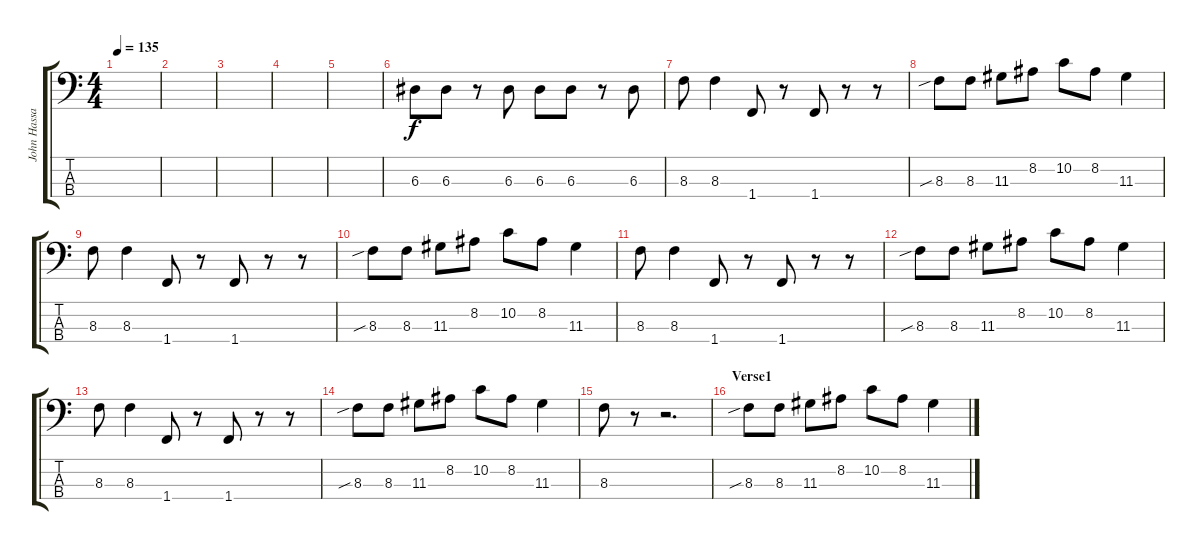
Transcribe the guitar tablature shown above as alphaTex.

\track ("John Hassall" "John Hassa") {instrument electricbasspick}
\staff {score tabs}
\tuning (G2 D2 A1 E1) {hide}
\ts (4 4)
\tempo 135
\clef f4
\ks c
|
|
|
|
|
6.3.8 6.3.8 r.8 6.3.8 6.3.8 6.3.8 r.8 6.3.8 |
8.3.8 8.3.4 1.4.8 r.8 1.4.8 r.8 r.8 |
8.3{sib}.8 8.3.8 11.3.8 8.2.8 10.2.8 8.2.8 11.3.4 |
8.3.8 8.3.4 1.4.8 r.8 1.4.8 r.8 r.8 |
8.3{sib}.8 8.3.8 11.3.8 8.2.8 10.2.8 8.2.8 11.3.4 |
8.3.8 8.3.4 1.4.8 r.8 1.4.8 r.8 r.8 |
8.3{sib}.8 8.3.8 11.3.8 8.2.8 10.2.8 8.2.8 11.3.4 |
8.3.8 8.3.4 1.4.8 r.8 1.4.8 r.8 r.8 |
8.3{sib}.8 8.3.8 11.3.8 8.2.8 10.2.8 8.2.8 11.3.4 |
8.3.8 r.8 r.2{d} |
\section ("" "Verse1")
8.3{sib}.8 8.3.8 11.3.8 8.2.8 10.2.8 8.2.8 11.3.4
